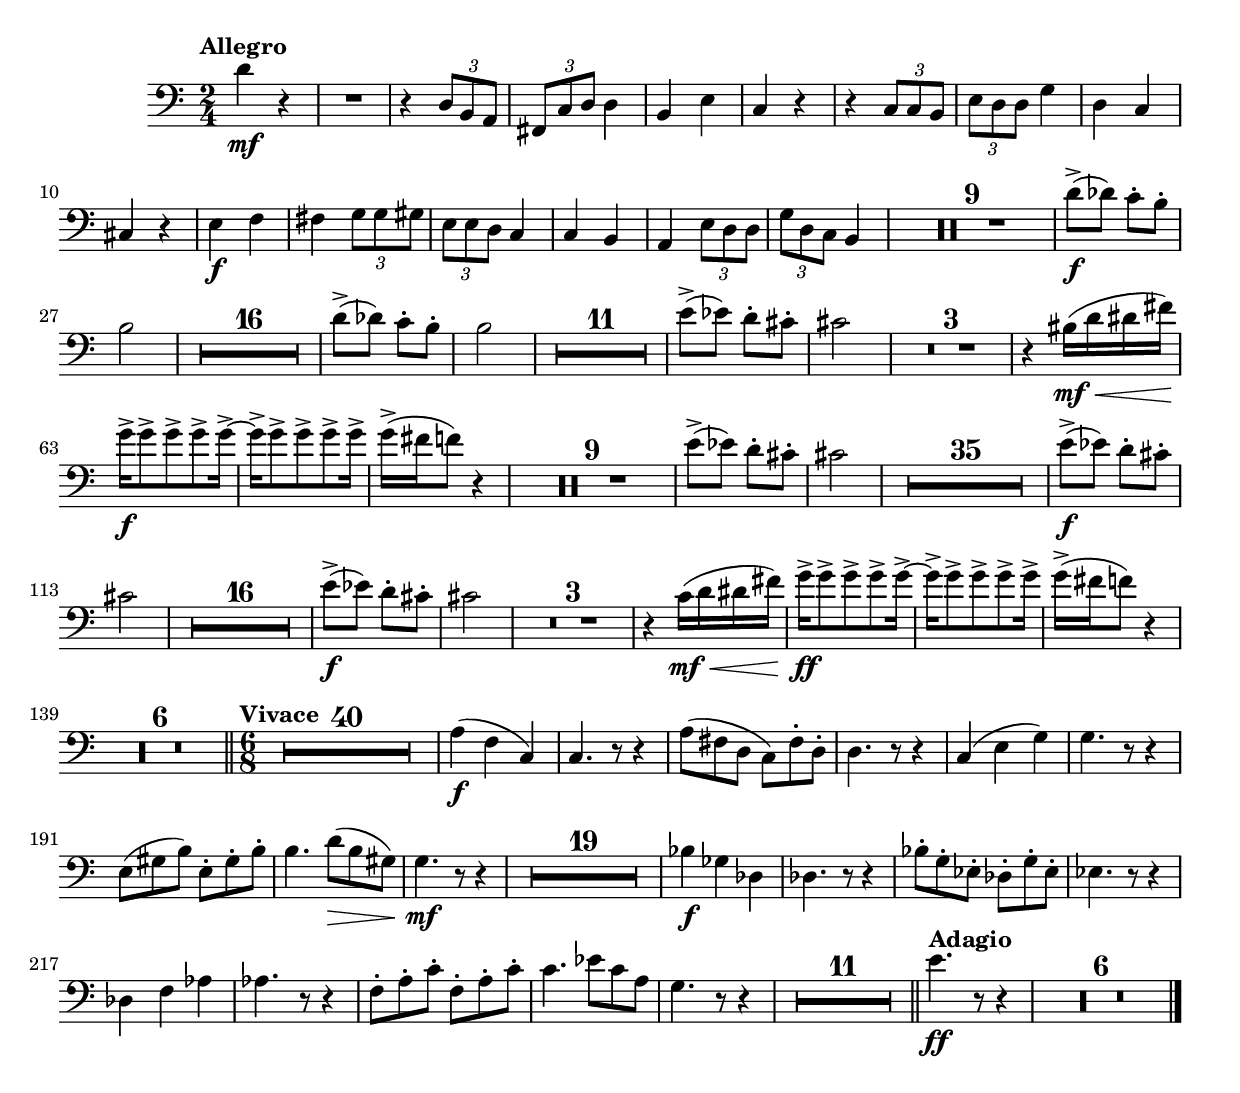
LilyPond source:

\version "2.12.0"
\score {  
    \relative c{
    \compressFullBarRests
    \clef bass
    %staffkeysig
    \key c \major 
    %bartimesig: 
    \time 2/4 
    \tempo "Allegro"
    d'4 \mf r      | % 1
    R2  | % 
    r4 \times 2/3{d,8 b a  }      | % 3
    \times 2/3{fis c' d  } d4      | % 4
    b e      | % 5
    c r      | % 6
    r \times 2/3{c8 c b  }      | % 7
    \times 2/3{e d d  } g4      | % 8
    d c      | % 9
    cis r      | % 10
    e \f f      | % 11
    fis \times 2/3{g8 g gis  }      | % 12
    \times 2/3{e e d  } c4      | % 13
    c b      | % 14
    a \times 2/3{e'8 d d  }      | % 15
    \times 2/3{g d c  } b4      | % 16
    R2 *9  | % 
    d'8-> ( \f des) c-.  b-.       | % 26
    b2      | % 27
    R2 *16  | % 
    d8-> ( des) c-.  b-.       | % 44
    b2      | % 45
    R2 *11  | % 
    e8-> ( ees) d-.  cis-.       | % 57
    cis2      | % 58
    R2 *3  | % 
    r4 bis16( \< \mf d dis fis)      | % 62
    g->  \! \f g8->  g->  g->  g16~->       | % 63
    g->  g8->  g->  g->  g16->       | % 64
    g-> ( fis f8) r4      | % 65
    R2 *9  | % 
    e8-> ( ees) d-.  cis-.       | % 75
    cis2      | % 76
    R2 *35  | % 
    e8-> ( \f ees) d-.  cis-.       | % 112
    cis2      | % 113
    R2 *16  | % 
    e8-> ( \f ees) d-.  cis-.       | % 130
    cis2      | % 131
    R2 *3  | % 
    r4 c16( \< \mf d dis fis)      | % 135
    g->  \! \ff g8->  g->  g->  g16~->       | % 136
    g->  g8->  g->  g->  g16->       | % 137
    g-> ( fis f8) r4      | % 138
    R2 *6    \bar "||"     | % 144
    %bartimesig: 
    \time 6/8
    \tempo "Vivace"
    R2. *40     | % 145
    a,4( \f f c)      | % 185
    c4. r8 r4      | % 186
    a'8( fis d c) fis-.  d-.       | % 187
    d4. r8 r4      | % 188
    c( e g)      | % 189
    g4. r8 r4      | % 190
    e8( gis b) e,-.  gis-.  b-.       | % 191
    b4. d8( \> b gis)      | % 192
    g4. \! \mf r8 r4      | % 193
    R2. *19     | % 194
    bes4 \f ges des      | % 213
    des4. r8 r4      | % 214
    bes'8-.  g-.  ees-.  des-.  g-.  ees-.       | % 215
    ees4. r8 r4      | % 216
    des f aes      | % 217
    aes4. r8 r4      | % 218
    f8-.  a-.  c-.  f,-.  a-.  c-.       | % 219
    c4. ees8 c a      | % 220
    g4. r8 r4      | % 221
    R2. *11  \bar "||"   | % 222
    \tempo "Adagio"
    e'4. \ff r8 r4      | % 233
    R2. *6 \bar "|."    | % 234
}% end of last bar in partorvoice
}%% end of score-block 